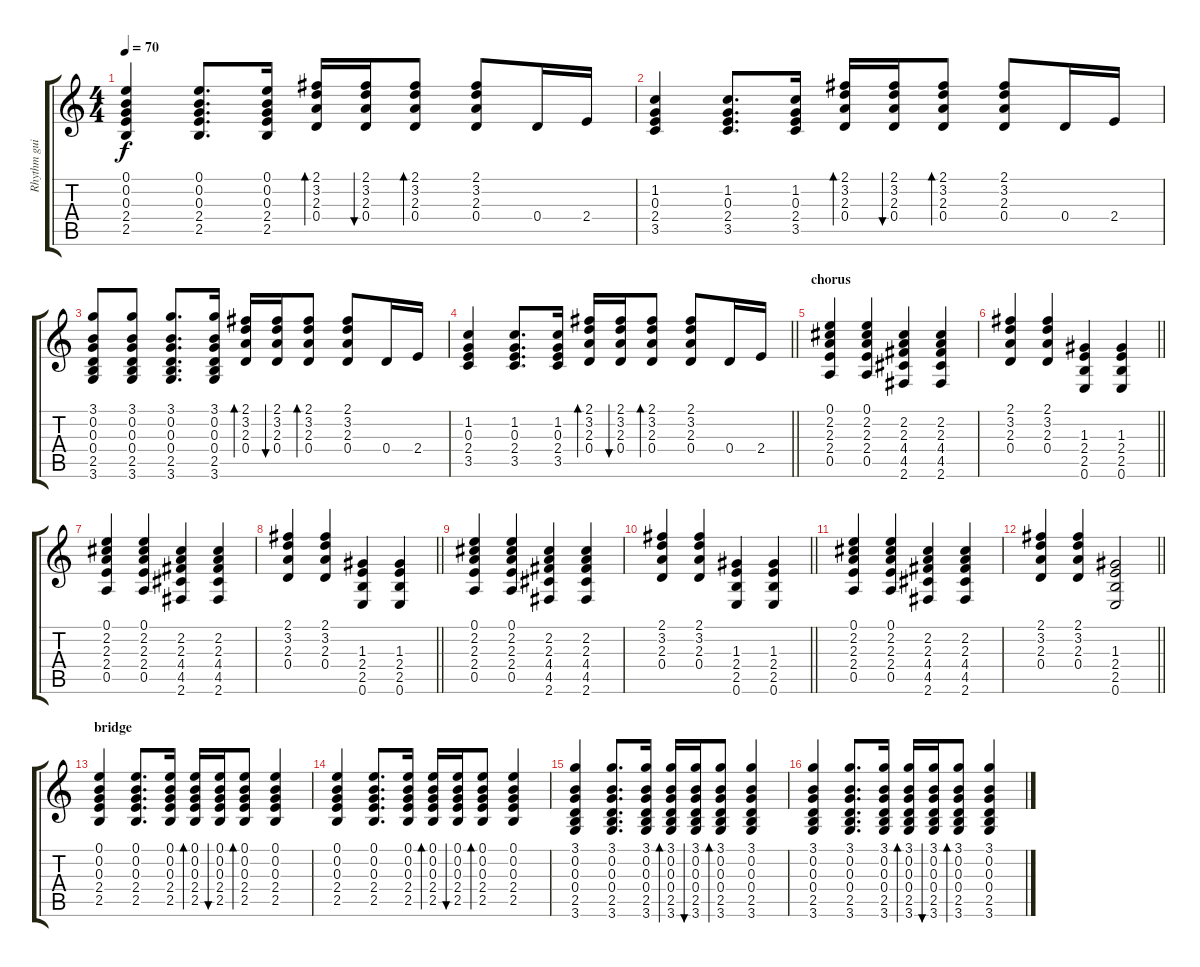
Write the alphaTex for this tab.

\track ("Rhythm guitar" "Rhythm gui") {instrument acousticguitarsteel}
\staff {score tabs}
\tuning (E4 B3 G3 D3 A2 E2) {hide}
\ts (4 4)
\tempo 70
\clef g2
\ks c
(0.1 0.2 0.3 2.4 2.5).4{dy f} (0.1 0.2 0.3 2.4 2.5).8{d} (0.1 0.2 0.3 2.4 2.5).16 (2.1 3.2 2.3 0.4).16{bd 60} (2.1 3.2 2.3 0.4).16{bu 60} (2.1 3.2 2.3 0.4).8{bd 60} (2.1 3.2 2.3 0.4).8 0.4.16 2.4.16 |
(1.2 0.3 2.4 3.5).4 (1.2 0.3 2.4 3.5).8{d} (1.2 0.3 2.4 3.5).16 (2.1 3.2 2.3 0.4).16{bd 60} (2.1 3.2 2.3 0.4).16{bu 60} (2.1 3.2 2.3 0.4).8{bd 60} (2.1 3.2 2.3 0.4).8 0.4.16 2.4.16 |
(3.1 0.2 0.3 0.4 2.5 3.6).8 (3.1 0.2 0.3 0.4 2.5 3.6).8 (3.1 0.2 0.3 0.4 2.5 3.6).8{d} (3.1 0.2 0.3 0.4 2.5 3.6).16 (2.1 3.2 2.3 0.4).16{bd 60} (2.1 3.2 2.3 0.4).16{bu 60} (2.1 3.2 2.3 0.4).8{bd 60} (2.1 3.2 2.3 0.4).8 0.4.16 2.4.16 |
\barLineRight lightlight
(1.2 0.3 2.4 3.5).4 (1.2 0.3 2.4 3.5).8{d} (1.2 0.3 2.4 3.5).16 (2.1 3.2 2.3 0.4).16{bd 60} (2.1 3.2 2.3 0.4).16{bu 60} (2.1 3.2 2.3 0.4).8{bd 60} (2.1 3.2 2.3 0.4).8 0.4.16 2.4.16 |
\section ("" "chorus")
(0.1 2.2 2.3 2.4 0.5).4 (0.1 2.2 2.3 2.4 0.5).4 (2.2 2.3 4.4 4.5 2.6).4 (2.2 2.3 4.4 4.5 2.6).4 |
\barLineRight lightlight
(2.1 3.2 2.3 0.4).4 (2.1 3.2 2.3 0.4).4 (1.3 2.4 2.5 0.6).4 (1.3 2.4 2.5 0.6).4 |
(0.1 2.2 2.3 2.4 0.5).4 (0.1 2.2 2.3 2.4 0.5).4 (2.2 2.3 4.4 4.5 2.6).4 (2.2 2.3 4.4 4.5 2.6).4 |
\barLineRight lightlight
(2.1 3.2 2.3 0.4).4 (2.1 3.2 2.3 0.4).4 (1.3 2.4 2.5 0.6).4 (1.3 2.4 2.5 0.6).4 |
(0.1 2.2 2.3 2.4 0.5).4 (0.1 2.2 2.3 2.4 0.5).4 (2.2 2.3 4.4 4.5 2.6).4 (2.2 2.3 4.4 4.5 2.6).4 |
\barLineRight lightlight
(2.1 3.2 2.3 0.4).4 (2.1 3.2 2.3 0.4).4 (1.3 2.4 2.5 0.6).4 (1.3 2.4 2.5 0.6).4 |
(0.1 2.2 2.3 2.4 0.5).4 (0.1 2.2 2.3 2.4 0.5).4 (2.2 2.3 4.4 4.5 2.6).4 (2.2 2.3 4.4 4.5 2.6).4 |
\barLineRight lightlight
(2.1 3.2 2.3 0.4).4 (2.1 3.2 2.3 0.4).4 (1.3 2.4 2.5 0.6).2 |
\section ("" "bridge")
(0.1 0.2 0.3 2.4 2.5).4 (0.1 0.2 0.3 2.4 2.5).8{d} (0.1 0.2 0.3 2.4 2.5).16 (0.1 0.2 0.3 2.4 2.5).16{bd 60} (0.1 0.2 0.3 2.4 2.5).16{bu 60} (0.1 0.2 0.3 2.4 2.5).8{bd 60} (0.1 0.2 0.3 2.4 2.5).4 |
(0.1 0.2 0.3 2.4 2.5).4 (0.1 0.2 0.3 2.4 2.5).8{d} (0.1 0.2 0.3 2.4 2.5).16 (0.1 0.2 0.3 2.4 2.5).16{bd 60} (0.1 0.2 0.3 2.4 2.5).16{bu 60} (0.1 0.2 0.3 2.4 2.5).8{bd 60} (0.1 0.2 0.3 2.4 2.5).4 |
(3.1 0.2 0.3 0.4 2.5 3.6).4 (3.1 0.2 0.3 0.4 2.5 3.6).8{d} (3.1 0.2 0.3 0.4 2.5 3.6).16 (3.1 0.2 0.3 0.4 2.5 3.6).16{bd 60} (3.1 0.2 0.3 0.4 2.5 3.6).16{bu 60} (3.1 0.2 0.3 0.4 2.5 3.6).8{bd 60} (3.1 0.2 0.3 0.4 2.5 3.6).4 |
(3.1 0.2 0.3 0.4 2.5 3.6).4 (3.1 0.2 0.3 0.4 2.5 3.6).8{d} (3.1 0.2 0.3 0.4 2.5 3.6).16 (3.1 0.2 0.3 0.4 2.5 3.6).16{bd 60} (3.1 0.2 0.3 0.4 2.5 3.6).16{bu 60} (3.1 0.2 0.3 0.4 2.5 3.6).8{bd 60} (3.1 0.2 0.3 0.4 2.5 3.6).4
